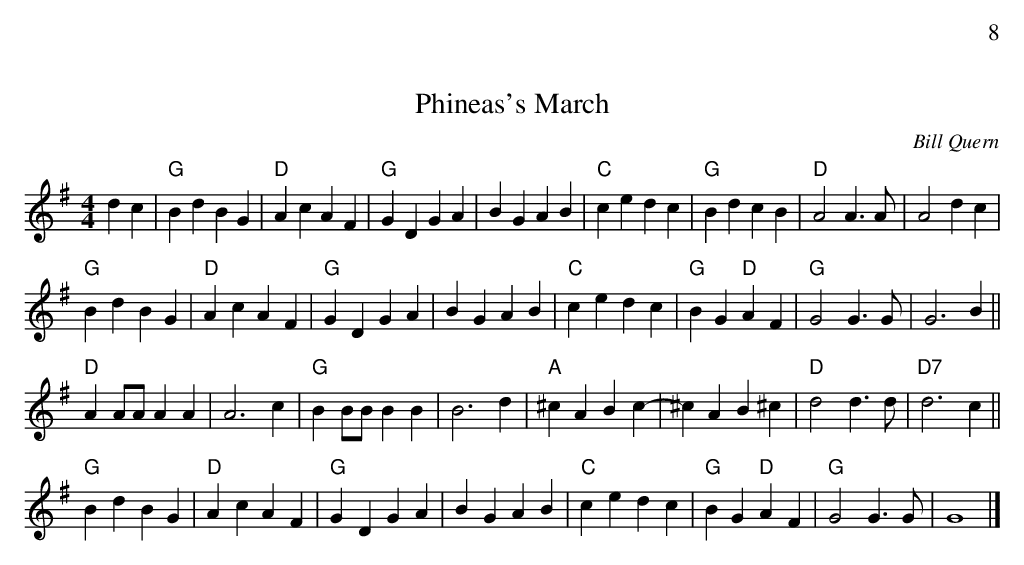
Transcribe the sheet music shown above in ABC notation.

X:1
%%begintext right
%%8
%%endtext
T:Phineas's March
C:Bill Quern
M:4/4
L:1/8
K:G
d2c2|"G"B2d2B2G2|"D"A2c2A2F2|"G"G2D2G2A2|B2G2A2B2|\
"C"c2e2d2c2|"G"B2d2c2B2|"D"A4A3A|A4d2c2|
"G"B2d2B2G2|"D"A2c2A2F2|"G"G2D2G2A2|B2G2A2B2|\
"C"c2e2d2c2|"G"B2G2"D"A2F2|"G"G4G3G|G6B2||
"D"A2AAA2A2|A6c2|"G"B2BBB2B2|B6d2|\
"A"^c2A2B2c2|-^c2A2B2^c2|"D"d4d3d|"D7"d6c2||
"G"B2d2B2G2|"D"A2c2A2F2|"G"G2D2G2A2|B2G2A2B2|\
"C"c2e2d2c2|"G"B2G2"D"A2F2|"G"G4G3G|G8|]
